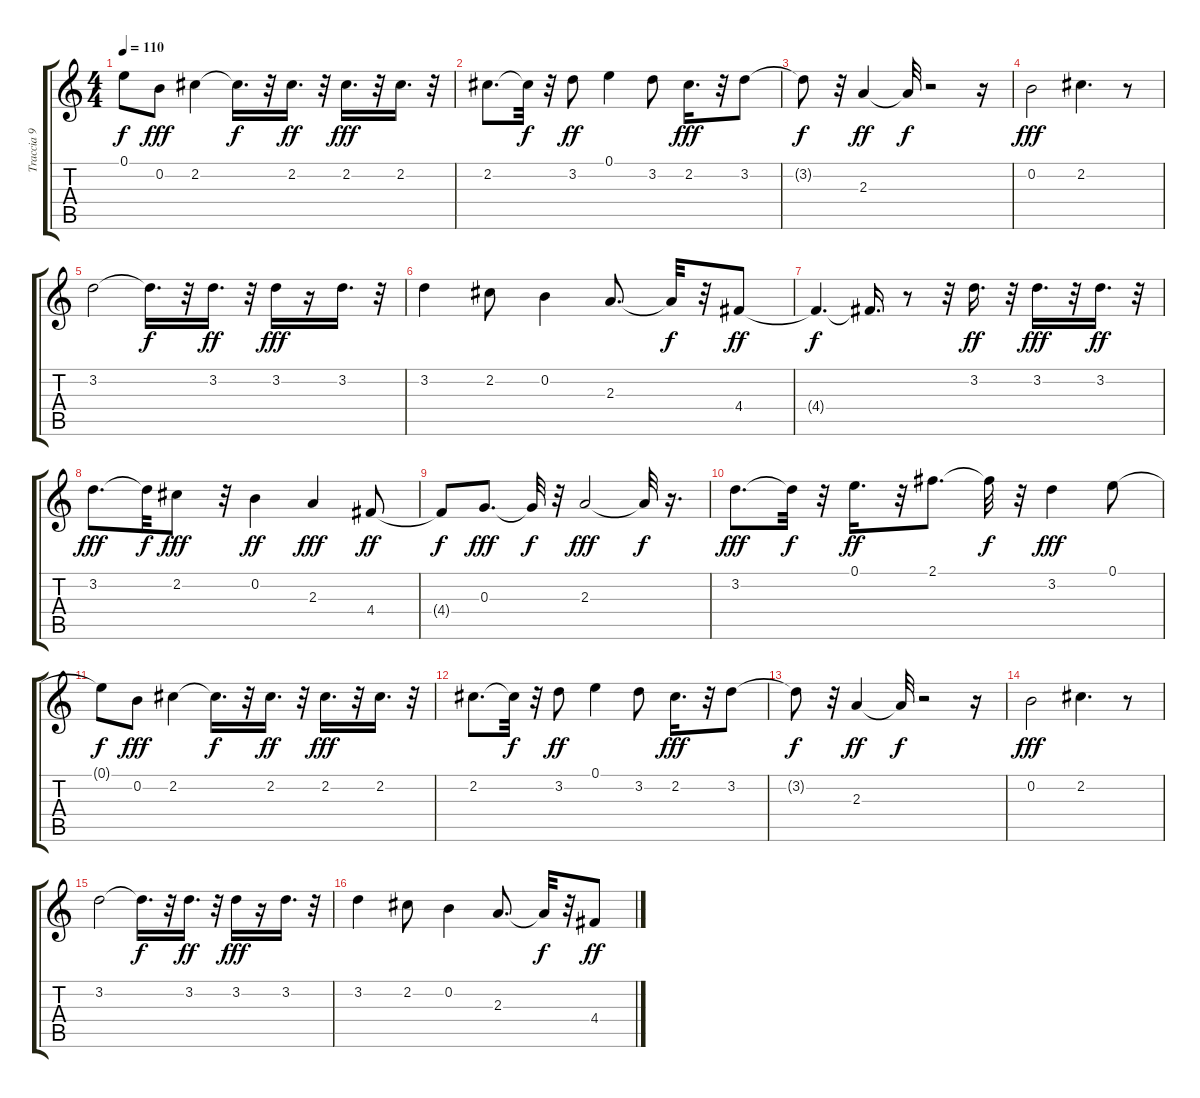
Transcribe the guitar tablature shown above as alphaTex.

\track ("Traccia 9" "Traccia 9") {instrument electricguitarclean}
\staff {score tabs}
\tuning (E4 B3 G3 D3 A2 E2) {hide}
\ts (4 4)
\tempo 110
\clef g2
\ks c
0.1{t}.8{dy f} 0.2.8{dy fff} 2.2.4 2.2{t}.16{d dy f} r.32 2.2.16{d dy ff} r.32 2.2.16{d dy fff} r.32 2.2.16{d} r.32 |
2.2.8{d} 2.2{t}.32{dy f} r.32 3.2.8{dy ff} 0.1.4 3.2.8 2.2.16{d dy fff} r.32 3.2.8 |
3.2{t}.8{dy f} r.32 2.3.4{dy ff} 2.3{t}.32{dy f} r.2 r.16 |
0.2.2{dy fff} 2.2.4{d} r.8 |
3.2.2 3.2{t}.16{d dy f} r.32 3.2.16{d dy ff} r.32 3.2.16{dy fff} r.16 3.2.16{d} r.32 |
3.2.4 2.2.8 0.2.4 2.3.8{d} 2.3{t}.32{dy f} r.32 4.4.8{dy ff} |
4.4{t}.4{d dy f} 4.4{t}.16{d} r.8 r.32 3.2.16{d dy ff} r.32 3.2.16{d dy fff} r.32 3.2.16{d dy ff} r.32 |
3.2.8{d dy fff} 3.2{t}.32{dy f} 2.2.8{dy fff} r.32 0.2.4{dy ff} 2.3.4{dy fff} 4.4.8{dy ff} |
4.4{t}.8{dy f} 0.3.8{d dy fff} 0.3{t}.32{dy f} r.32 2.3.2{dy fff} 2.3{t}.32{dy f} r.16{d} |
3.2.8{d dy fff} 3.2{t}.32{dy f} r.32 0.1.16{d dy ff} r.32 2.1.8{d} 2.1{t}.32{dy f} r.32 3.2.4{dy fff} 0.1.8 |
0.1{t}.8{dy f} 0.2.8{dy fff} 2.2.4 2.2{t}.16{d dy f} r.32 2.2.16{d dy ff} r.32 2.2.16{d dy fff} r.32 2.2.16{d} r.32 |
2.2.8{d} 2.2{t}.32{dy f} r.32 3.2.8{dy ff} 0.1.4 3.2.8 2.2.16{d dy fff} r.32 3.2.8 |
3.2{t}.8{dy f} r.32 2.3.4{dy ff} 2.3{t}.32{dy f} r.2 r.16 |
0.2.2{dy fff} 2.2.4{d} r.8 |
3.2.2 3.2{t}.16{d dy f} r.32 3.2.16{d dy ff} r.32 3.2.16{dy fff} r.16 3.2.16{d} r.32 |
3.2.4 2.2.8 0.2.4 2.3.8{d} 2.3{t}.32{dy f} r.32 4.4.8{dy ff}
